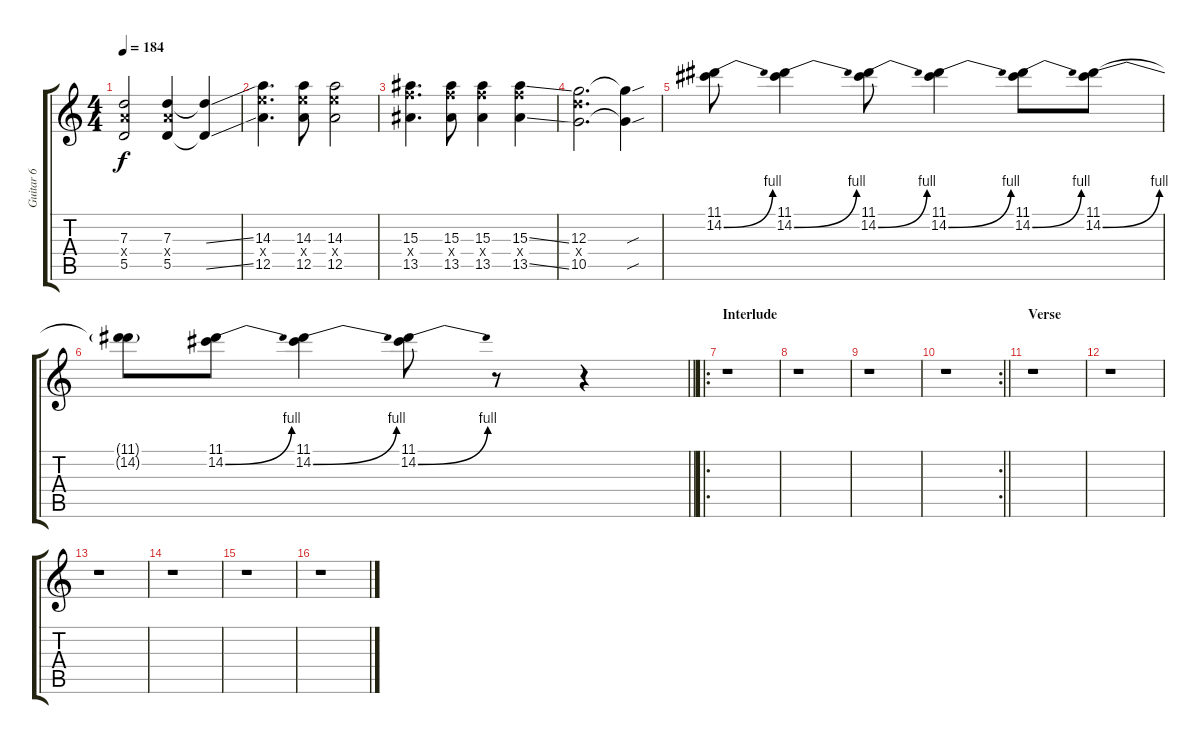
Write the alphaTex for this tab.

\track ("Guitar 6" "Guitar 6") {instrument distortionguitar}
\staff {score tabs}
\tuning (E4 B3 G3 D3 A2 D2) {hide}
\ts (4 4)
\tempo 184
\clef g2
\ks c
(7.3 7.4{x} 5.5).2{dy f} (7.3 7.4{x} 5.5).4 (7.3{ss t} 5.5{ss t}).4 |
(14.3 14.4{x} 12.5).4{d} (14.3 14.4{x} 12.5).8 (14.3 14.4{x} 12.5).2 |
(15.3 15.4{x} 13.5).4{d} (15.3 15.4{x} 13.5).8 (15.3 15.4{x} 13.5).4 (15.3{ss} 15.4{x} 13.5{ss}).4 |
(12.3 12.4{x} 10.5).2{d} (12.3{sou t} 10.5{sou t}).4 |
(11.1 14.2{be (bend 0 0 60 4)}).8 (11.1 14.2{be (bend 0 0 60 4)}).4 (11.1 14.2{be (bend 0 0 60 4)}).8 (11.1 14.2{be (bend 0 0 60 4)}).4 (11.1 14.2{be (bend 0 0 60 4)}).8 (11.1 14.2{be (bend 0 0 60 4)}).8 |
\barLineRight lightlight
(11.1{t} 14.2{t}).8 (11.1 14.2{be (bend 0 0 60 4)}).8 (11.1 14.2{be (bend 0 0 60 4)}).4 (11.1 14.2{be (bend 0 0 60 4)}).8 r.8 r.4 |
\ro
\section ("" "Interlude")
r.1 |
r.1 |
r.1 |
\rc 2
\barLineRight lightlight
r.1 |
\section ("" "Verse")
r.1 |
r.1 |
r.1 |
r.1 |
r.1 |
r.1
